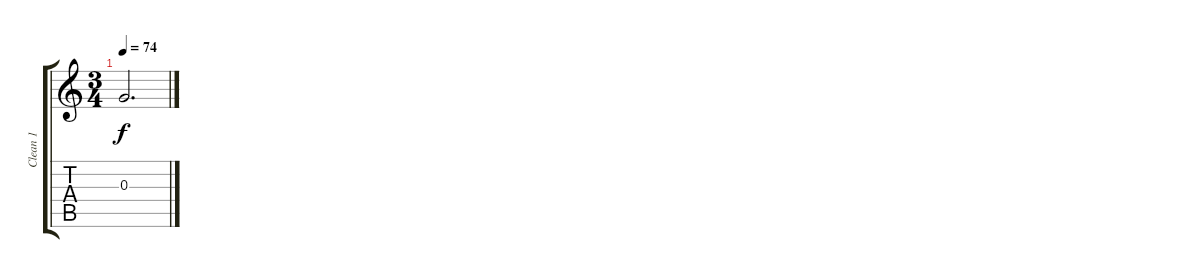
\track ("Clean 1" "Clean 1") {instrument electricguitarclean}
\staff {score tabs}
\tuning (E4 B3 G3 D3 A2 D2) {hide}
\ts (3 4)
\tempo 74
\clef g2
\ks c
0.3{t}.2{d dy f}
